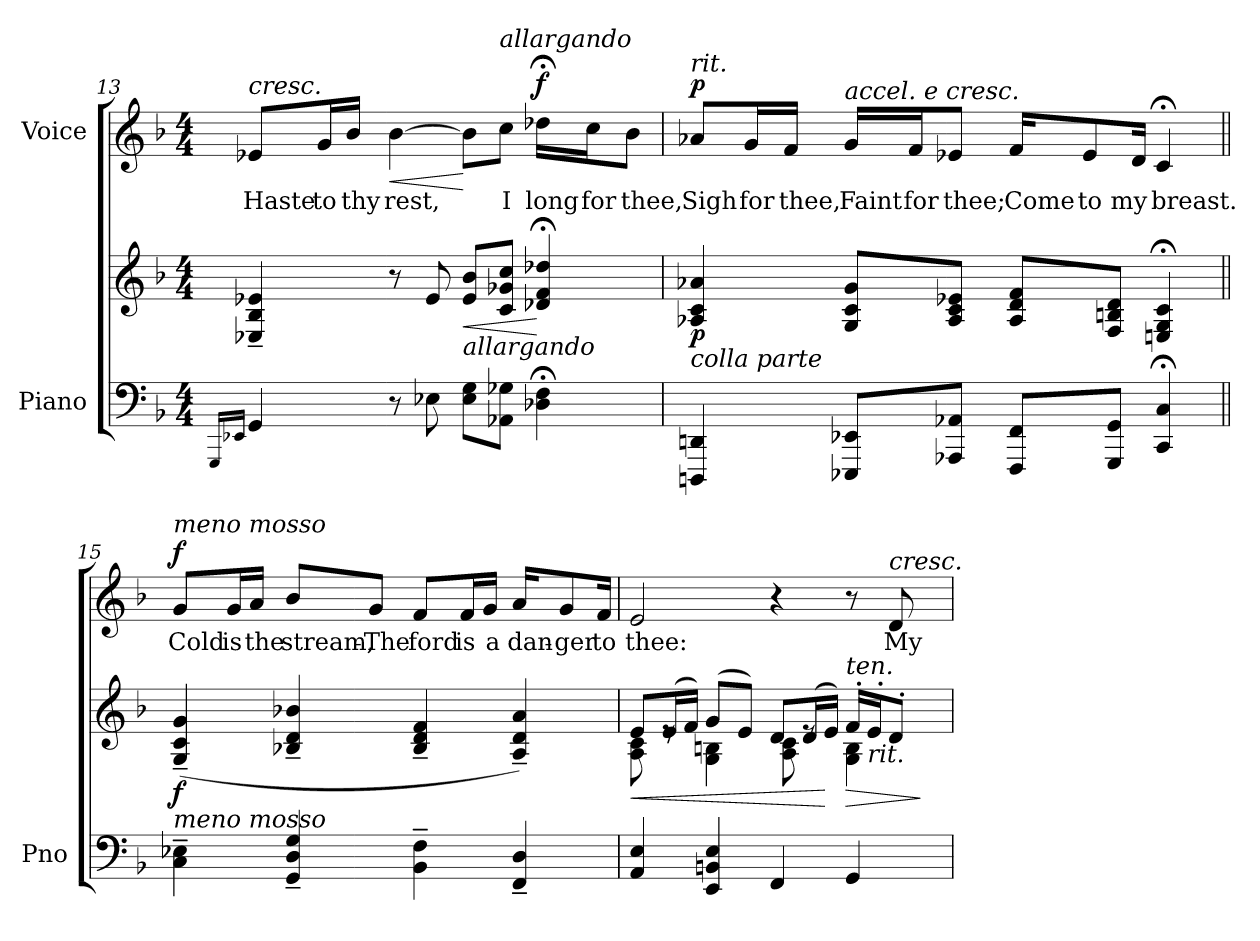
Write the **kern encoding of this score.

**kern	**kern	**dynam	**kern	**text	**dynam
*part2	*part2	*part2	*part1	*part1	*part1
*staff3	*staff2	*staff2/3	*staff1	*staff1	*staff1
*I"Piano	*	*	*I"Voice	*	*
*I'Pno	*	*	*	*	*
!!LO:PB:g=z
*clefF4	*clefG2	*	*clefG2	*	*
*k[b-]	*k[b-]	*	*k[b-]	*	*
*M4/4	*M4/4	*	*M4/4	*	*
=13	=13	=13	=13	=13	=13
16qGGG/LL	.	.	.	.	.
16qEE-X/JJ	.	.	.	.	.
!	!	!	!LO:TX:a:i:t=cresc.	!	!
!	!	!	!	!LO:LY:b	!
4GG/	4E-X/~ 4B-/~ 4e-X/~	.	8e-X/L	Haste	.
!	!	!	!	!LO:LY:b	!
.	.	.	16g/L	to	.
!	!	!	!	!LO:LY:b	!
.	.	.	16b-/JJ	thy	.
!	!	!	!	!LO:LY:b	!LO:HP:b
8r	8r	.	[4b-\	rest,	<
8E-X\	8e-/	.	.	.	.
!	!LO:TX:b:i:t=allargando	!	!	!	!
!	!	!LO:HP:b	!	!	!
8E-\ 8G\L	8e-/ 8b-/L	<	8b-\L]	.	[
!	!	!	!LO:TX:a:i:t=allargando	!	!
!	!	!	!	!LO:LY:b	!
8AA-X\ 8G-X\J	8c/ 8g-X/ 8cc/J	.	8cc\J	I	.
*	*	*	*MM115	*	*
!	!	!	!	!LO:LY:b	!LO:DY:a
4D-X\;< 4F\;<	4d-X/;< 4f/;< 4dd-X/;<	[	16dd-X;<\LL	long	f
!	!	!	!	!LO:LY:b	!
.	.	.	16cc\J	for	.
!	!	!	!	!LO:LY:b	!
.	.	.	8b-\J	thee,	.
=14	=14	=14	=14	=14	=14
*	*	*	*MM110	*	*
!	!	!	!LO:TX:a:i:t=rit.	!	!
!	!LO:TX:b:i:t=colla parte	!	!	!	!
!	!	!LO:DY:b	!	!LO:LY:b	!LO:DY:a
4DDDn/ 4DDn/	4A-X/ 4c/ 4a-X/	p	8a-X/L	Sigh	p
!	!	!	!	!LO:LY:b	!
.	.	.	16g/L	for	.
!	!	!	!	!LO:LY:b	!
.	.	.	16f/JJ	thee,	.
*	*	*	*MM115	*	*
!	!	!	!LO:TX:a:i:t=accel. e cresc.	!	!
!	!	!	!	!LO:LY:b	!
8EEE-X/ 8EE-X/L	8G/ 8c/ 8g/L	.	16g/LL	Faint	.
!	!	!	!	!LO:LY:b	!
.	.	.	16f/J	for	.
!	!	!	!	!LO:LY:b	!
8AAA-X/ 8AA-X/J	8A-/ 8c/ 8e-X/J	.	8e-X/J	thee;	.
!	!	!	!	!LO:LY:b	!
8FFF/ 8FF/L	8A-/ 8d/ 8f/L	.	16f/KL	Come	.
!	!	!	!	!LO:LY:b	!
.	.	.	8e-/	to	.
8GGG/ 8GG/J	8F/ 8Bn/ 8d/J	.	.	.	.
*	*	*	*MM120	*	*
!	!	!	!	!LO:LY:b	!
.	.	.	16d/Jk	my	.
!	!	!	!	!LO:LY:b	!
4CC/; 4C/;	4En/;< 4G/;< 4c/;<	.	4c;</	breast.	.
!!LO:LB:g=z
=15||	=15||	=15||	=15||	=15||	=15||
*	*	*	*MM115	*	*
!	!	!	!LO:TX:a:i:t=meno mosso	!	!
!	!LO:TX:b:i:t=meno mosso	!	!	!	!
!	!	!LO:DY:b	!	!LO:LY:b	!LO:DY:a
4C\~ 4E-X\~	(>4G/~ 4c/~ 4g/~	f	8g/L	Cold	f
!	!	!	!	!LO:LY:b	!
.	.	.	16g/L	is	.
!	!	!	!	!LO:LY:b	!
.	.	.	16a/JJ	the	.
!	!	!	!	!LO:LY:b	!
4GG/~ 4D/~ 4G/~	4B-X/~ 4d/~ 4b-X/~	.	8b-/L	stream,--	.
!	!	!	!	!LO:LY:b	!
.	.	.	8g/J	The	.
!	!	!	!	!LO:LY:b	!
4BB-\~ 4F\~	4B-/~ 4d/~ 4f/~	.	8f/L	ford	.
!	!	!	!	!LO:LY:b	!
.	.	.	16f/L	is	.
!	!	!	!	!LO:LY:b	!
.	.	.	16g/JJ	a	.
!	!	!	!	!LO:LY:b	!
4FF/~ 4D/~	4A/~ 4d/~ 4a/~)	.	16a/KL	dan-	.
!	!	!	!	!LO:LY:b	!
.	.	.	8g/	-ger	.
!	!	!	!	!LO:LY:b	!
.	.	.	16f/Jk	to	.
=16	=16	=16	=16	=16	=16
*	*	*	*MM120	*	*
!	!LO:TX:b:i:t=accel.	!	!	!	!
!	!	!LO:HP:b	!	!LO:LY:b	!
*	*^	*	*^	*	*
4AA/ 4E/	8e/L	8A\ 8c\	<	2e/	4.ryy	thee:	.
.	(>16e/L	8re	.	.	.	.	.
.	16f/JJ)	.	.	.	.	.	.
4EE/ 4BBn/ 4E/	(>8g/L	4G\ 4Bn\	.	.	.	.	.
*	*	*	*	*MM125	*	*	*
.	8e/J)	.	.	.	2ryy	.	.
4FF/	8d/L	8A\ 8c\	.	4r	.	.	.
.	(>16d/L	8re	.	.	.	.	.
.	16e/JJ)	.	[	.	.	.	.
*	*	*	*	*MM122	*	*	*
!	!LO:TX:a:i:t=ten.	!	!	!	!	!	!
!	!	!	!LO:HP:b	!	!	!	!
4GG/	16f'/LL	4G\ 4B\	>	8r	.	.	.
!	!LO:TX:b:i:t=rit.	!	!	!	!	!	!
.	16e'/J	.	.	.	.	.	.
*	*	*	*	*MM115	*	*	*
!	!	!	!	!LO:TX:a:i:t=cresc.	!	!	!
!	!	!	!	!	!	!LO:LY:b	!
.	8d'/J	.	.	8d/	8ryy	My	.
*	*v	*v	*	*	*	*	*
.	.	]	.	.	.	.
*	*	*	*v	*v	*	*
=	=	=	=	=	=
*-	*-	*-	*-	*-	*-
